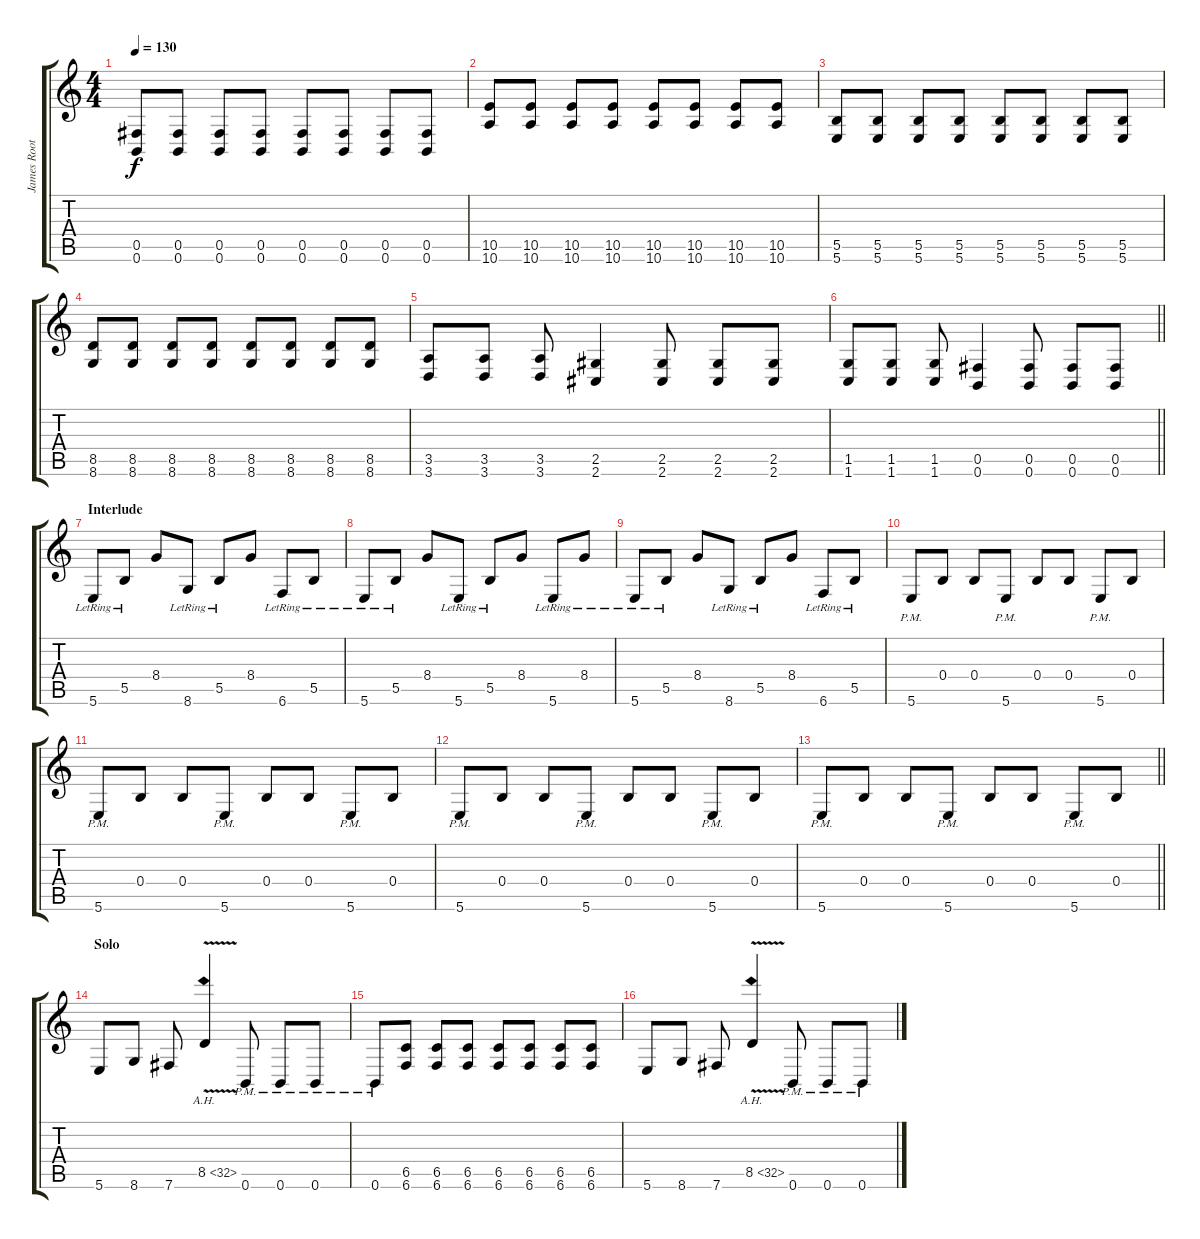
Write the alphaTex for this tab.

\track ("James Root" "James Root") {instrument overdrivenguitar}
\staff {score tabs}
\tuning (Db4 Ab3 E3 B2 Gb2 B1) {hide}
\ts (4 4)
\tempo 130
\clef g2
\ks c
(0.5 0.6).8{dy f} (0.5 0.6).8 (0.5 0.6).8 (0.5 0.6).8 (0.5 0.6).8 (0.5 0.6).8 (0.5 0.6).8 (0.5 0.6).8 |
(10.5 10.6).8 (10.5 10.6).8 (10.5 10.6).8 (10.5 10.6).8 (10.5 10.6).8 (10.5 10.6).8 (10.5 10.6).8 (10.5 10.6).8 |
(5.5 5.6).8 (5.5 5.6).8 (5.5 5.6).8 (5.5 5.6).8 (5.5 5.6).8 (5.5 5.6).8 (5.5 5.6).8 (5.5 5.6).8 |
(8.5 8.6).8 (8.5 8.6).8 (8.5 8.6).8 (8.5 8.6).8 (8.5 8.6).8 (8.5 8.6).8 (8.5 8.6).8 (8.5 8.6).8 |
(3.5 3.6).8{instrument overdrivenguitar} (3.5 3.6).8 (3.5 3.6).8 (2.5 2.6).4 (2.5 2.6).8 (2.5 2.6).8 (2.5 2.6).8 |
\barLineRight lightlight
(1.5 1.6).8 (1.5 1.6).8 (1.5 1.6).8 (0.5 0.6).4 (0.5 0.6).8 (0.5 0.6).8 (0.5 0.6).8 |
\section ("" "Interlude")
5.6{lr}.8 5.5{lr}.8 8.4.8 8.6{lr}.8 5.5{lr}.8 8.4.8 6.6{lr}.8 5.5{lr}.8 |
5.6{lr}.8 5.5{lr}.8 8.4.8 5.6{lr}.8 5.5{lr}.8 8.4.8 5.6{lr}.8 8.4{lr}.8 |
5.6{lr}.8 5.5{lr}.8 8.4.8 8.6{lr}.8 5.5{lr}.8 8.4.8 6.6{lr}.8 5.5{lr}.8 |
5.6{pm}.8 0.4.8 0.4.8 5.6{pm}.8 0.4.8 0.4.8 5.6{pm}.8 0.4.8 |
5.6{pm}.8 0.4.8 0.4.8 5.6{pm}.8 0.4.8 0.4.8 5.6{pm}.8 0.4.8 |
5.6{pm}.8 0.4.8 0.4.8 5.6{pm}.8 0.4.8 0.4.8 5.6{pm}.8 0.4.8 |
\barLineRight lightlight
5.6{pm}.8 0.4.8 0.4.8 5.6{pm}.8 0.4.8 0.4.8 5.6{pm}.8 0.4.8 |
\section ("" "Solo")
5.6.8 8.6.8 7.6.8 8.5{ah 24 v}.4 0.6{pm}.8 0.6{pm}.8 0.6{pm}.8 |
0.6{pm}.8 (6.5 6.6).8 (6.5 6.6).8 (6.5 6.6).8 (6.5 6.6).8 (6.5 6.6).8 (6.5 6.6).8 (6.5 6.6).8 |
5.6.8 8.6.8 7.6.8 8.5{ah 24 v}.4 0.6{pm}.8 0.6{pm}.8 0.6{pm}.8
